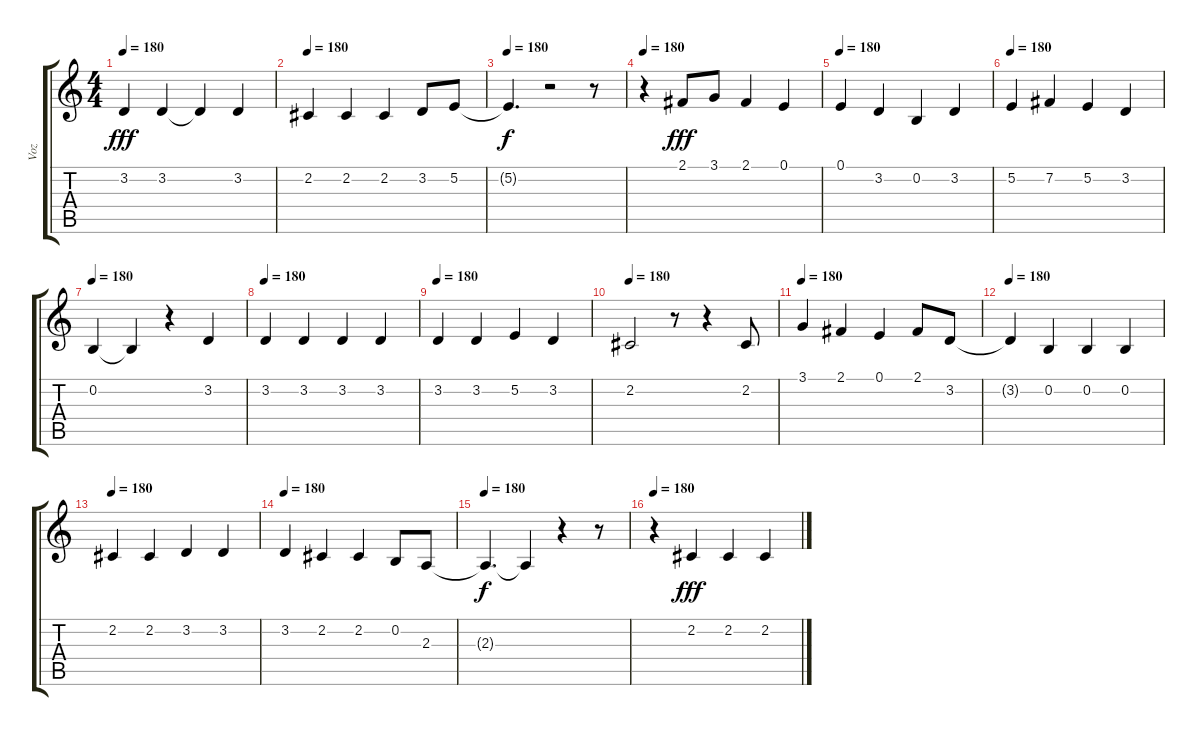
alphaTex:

\track ("Voz" "Voz") {instrument lead1square}
\staff {score tabs}
\tuning (E4 B3 G3 D3 A2 E2) {hide}
\ts (4 4)
\tempo 180
\clef g2
\ks c
3.2.4{dy fff} 3.2.4 3.2{t}.4 3.2.4 |
\tempo 180
2.2.4 2.2.4 2.2.4 3.2.8 5.2.8 |
\tempo 180
5.2{t}.4{d dy f} r.2 r.8 |
\tempo 180
r.4 2.1.8{dy fff} 3.1.8 2.1.4 0.1.4 |
\tempo 180
0.1.4 3.2.4 0.2.4 3.2.4 |
\tempo 180
5.2.4 7.2.4 5.2.4 3.2.4 |
\tempo 180
0.2.4 0.2{t}.4 r.4 3.2.4 |
\tempo 180
3.2.4 3.2.4 3.2.4 3.2.4 |
\tempo 180
3.2.4 3.2.4 5.2.4 3.2.4 |
\tempo 180
2.2.2 r.8 r.4 2.2.8 |
\tempo 180
3.1.4 2.1.4 0.1.4 2.1.8 3.2.8 |
\tempo 180
3.2{t}.4 0.2.4 0.2.4 0.2.4 |
\tempo 180
2.2.4 2.2.4 3.2.4 3.2.4 |
\tempo 180
3.2.4 2.2.4 2.2.4 0.2.8 2.3.8 |
\tempo 180
2.3{t}.4{d dy f} 2.3{t}.4 r.4 r.8 |
\tempo 180
r.4 2.2.4{dy fff} 2.2.4 2.2.4
